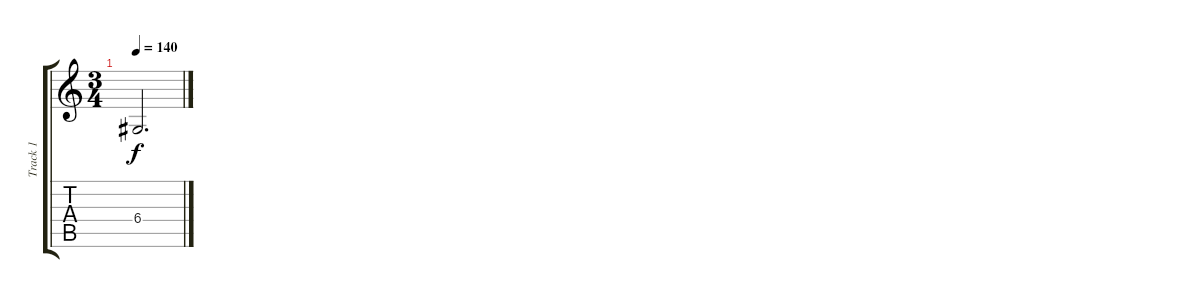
\track ("Track 1" "Track 1") {instrument acousticgrandpiano}
\staff {score tabs}
\tuning (E4 B3 G3 D3 A2 E2) {hide}
\ts (3 4)
\tempo 140
\clef g2
\ks c
6.4.2{d dy f}
